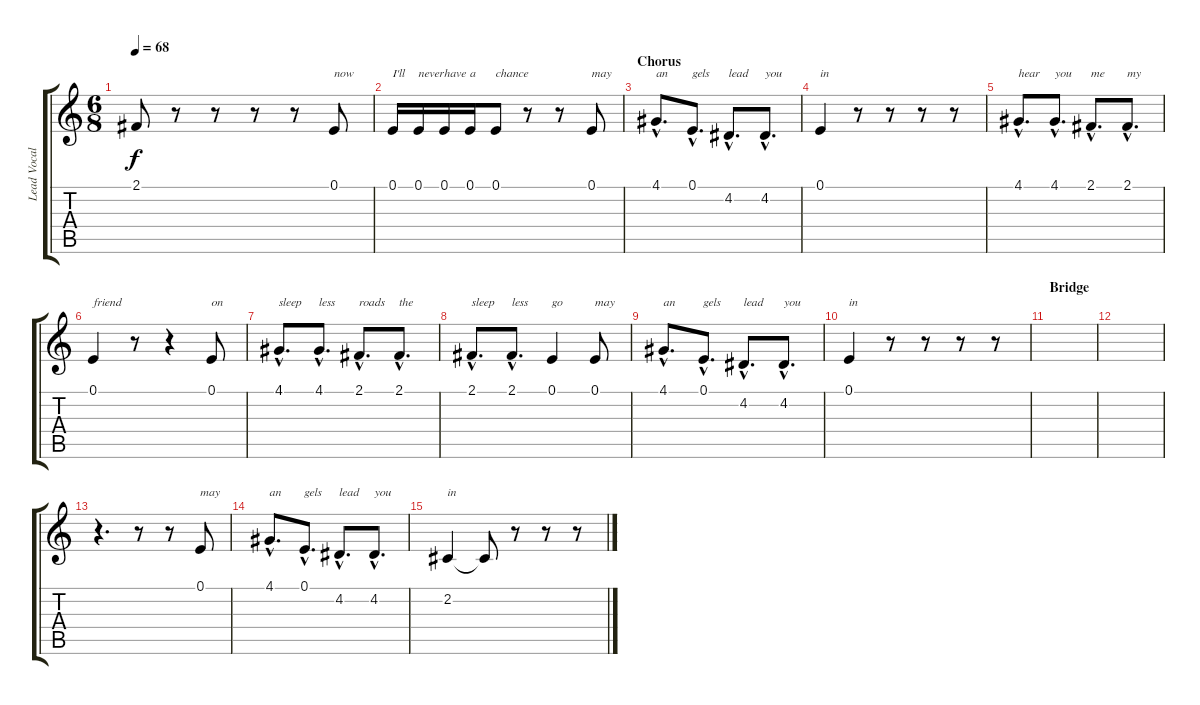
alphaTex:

\track ("Lead Vocals" "Lead Vocal") {instrument lead8bassandlead}
\staff {score tabs}
\tuning (E4 B3 G3 D3 A2 E2) {hide}
\ts (6 8)
\tempo 68
\clef g2
\ks c
2.1{t}.8{dy f} r.8 r.8 r.8 r.8 0.1.8{txt "now"} |
0.1.16{txt "I'll"} 0.1.16{txt "never"} 0.1.16{txt "have"} 0.1.16{txt "a"} 0.1.8{txt "chance"} r.8 r.8 0.1.8{txt "may"} |
\section ("" "Chorus")
4.1{hac}.8{d txt "an"} 0.1{hac}.8{d txt "gels"} 4.2{hac}.8{d txt "lead"} 4.2{hac}.8{d txt "you"} |
0.1.4{txt "in"} r.8 r.8 r.8 r.8 |
4.1{hac}.8{d txt "hear"} 4.1{hac}.8{d txt "you"} 2.1{hac}.8{d txt "me"} 2.1{hac}.8{d txt "my"} |
0.1.4{txt "friend"} r.8 r.4 0.1.8{txt "on"} |
4.1{hac}.8{d txt "sleep"} 4.1{hac}.8{d txt "less"} 2.1{hac}.8{d txt "roads"} 2.1{hac}.8{d txt "the"} |
2.1{hac}.8{d txt "sleep"} 2.1{hac}.8{d txt "less"} 0.1.4{txt "go"} 0.1.8{txt "may"} |
4.1{hac}.8{d txt "an"} 0.1{hac}.8{d txt "gels"} 4.2{hac}.8{d txt "lead"} 4.2{hac}.8{d txt "you"} |
0.1.4{txt "in"} r.8 r.8 r.8 r.8 |
\section ("" "Bridge")
|
|
r.4{d} r.8 r.8 0.1.8{txt "may"} |
4.1{hac}.8{d txt "an"} 0.1{hac}.8{d txt "gels"} 4.2{hac}.8{d txt "lead"} 4.2{hac}.8{d txt "you"} |
2.2.4{txt "in"} 2.2{t}.8 r.8 r.8 r.8
